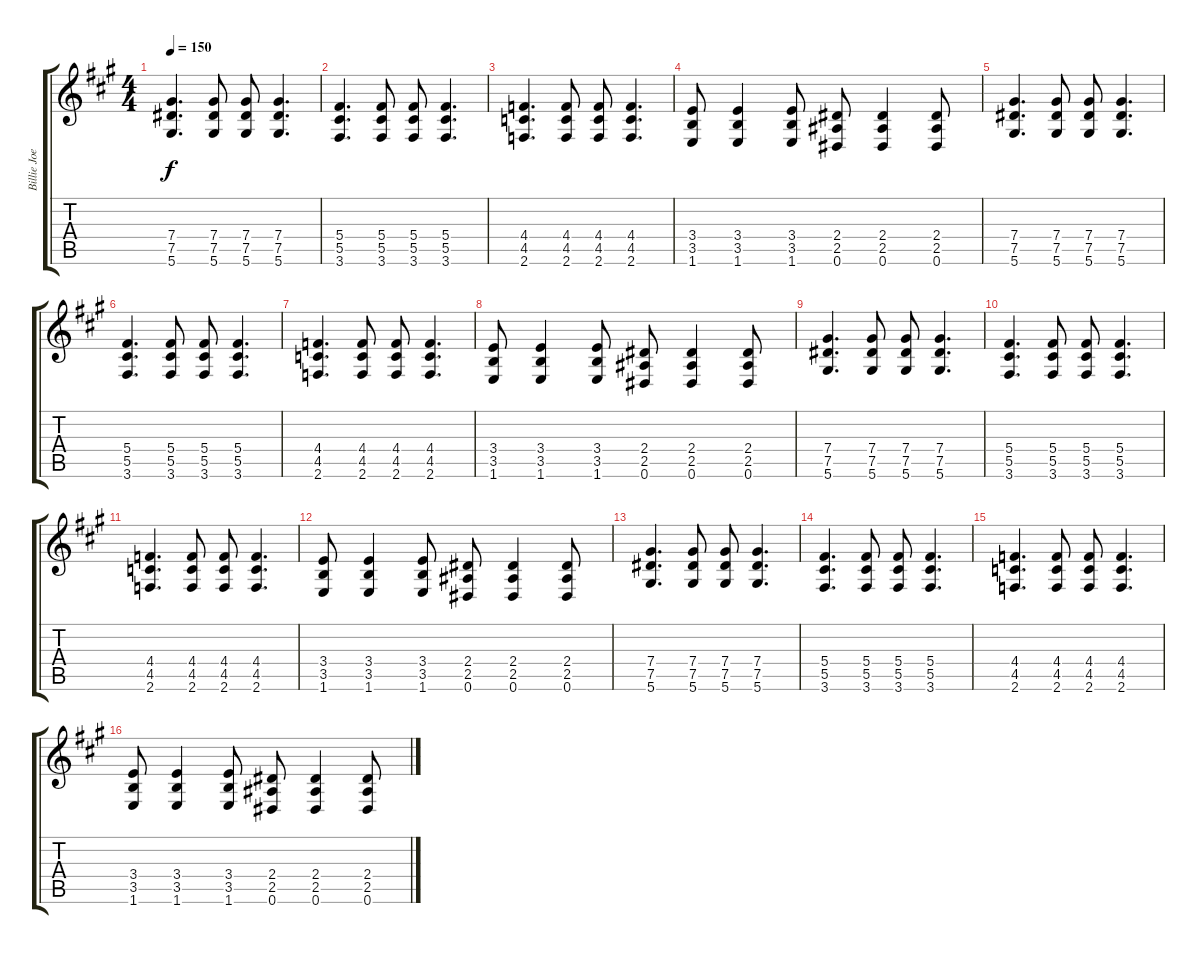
\track ("Billie Joe Armstrong" "Billie Joe") {instrument distortionguitar}
\staff {score tabs}
\tuning (Eb4 Bb3 Gb3 Db3 Ab2 Eb2) {hide}
\ts (4 4)
\tempo 150
\clef g2
\ks a
(7.4 7.5 5.6).4{d dy f} (7.4 7.5 5.6).8 (7.4 7.5 5.6).8 (7.4 7.5 5.6).4{d} |
(5.4 5.5 3.6).4{d} (5.4 5.5 3.6).8 (5.4 5.5 3.6).8 (5.4 5.5 3.6).4{d} |
(4.4 4.5 2.6).4{d} (4.4 4.5 2.6).8 (4.4 4.5 2.6).8 (4.4 4.5 2.6).4{d} |
(3.4 3.5 1.6).8 (3.4 3.5 1.6).4 (3.4 3.5 1.6).8 (2.4 2.5 0.6).8 (2.4 2.5 0.6).4 (2.4 2.5 0.6).8 |
(7.4 7.5 5.6).4{d} (7.4 7.5 5.6).8 (7.4 7.5 5.6).8 (7.4 7.5 5.6).4{d} |
(5.4 5.5 3.6).4{d} (5.4 5.5 3.6).8 (5.4 5.5 3.6).8 (5.4 5.5 3.6).4{d} |
(4.4 4.5 2.6).4{d} (4.4 4.5 2.6).8 (4.4 4.5 2.6).8 (4.4 4.5 2.6).4{d} |
(3.4 3.5 1.6).8 (3.4 3.5 1.6).4 (3.4 3.5 1.6).8 (2.4 2.5 0.6).8 (2.4 2.5 0.6).4 (2.4 2.5 0.6).8 |
(7.4 7.5 5.6).4{d} (7.4 7.5 5.6).8 (7.4 7.5 5.6).8 (7.4 7.5 5.6).4{d} |
(5.4 5.5 3.6).4{d} (5.4 5.5 3.6).8 (5.4 5.5 3.6).8 (5.4 5.5 3.6).4{d} |
(4.4 4.5 2.6).4{d} (4.4 4.5 2.6).8 (4.4 4.5 2.6).8 (4.4 4.5 2.6).4{d} |
(3.4 3.5 1.6).8 (3.4 3.5 1.6).4 (3.4 3.5 1.6).8 (2.4 2.5 0.6).8 (2.4 2.5 0.6).4 (2.4 2.5 0.6).8 |
(7.4 7.5 5.6).4{d} (7.4 7.5 5.6).8 (7.4 7.5 5.6).8 (7.4 7.5 5.6).4{d} |
(5.4 5.5 3.6).4{d} (5.4 5.5 3.6).8 (5.4 5.5 3.6).8 (5.4 5.5 3.6).4{d} |
(4.4 4.5 2.6).4{d} (4.4 4.5 2.6).8 (4.4 4.5 2.6).8 (4.4 4.5 2.6).4{d} |
(3.4 3.5 1.6).8 (3.4 3.5 1.6).4 (3.4 3.5 1.6).8 (2.4 2.5 0.6).8 (2.4 2.5 0.6).4 (2.4 2.5 0.6).8
